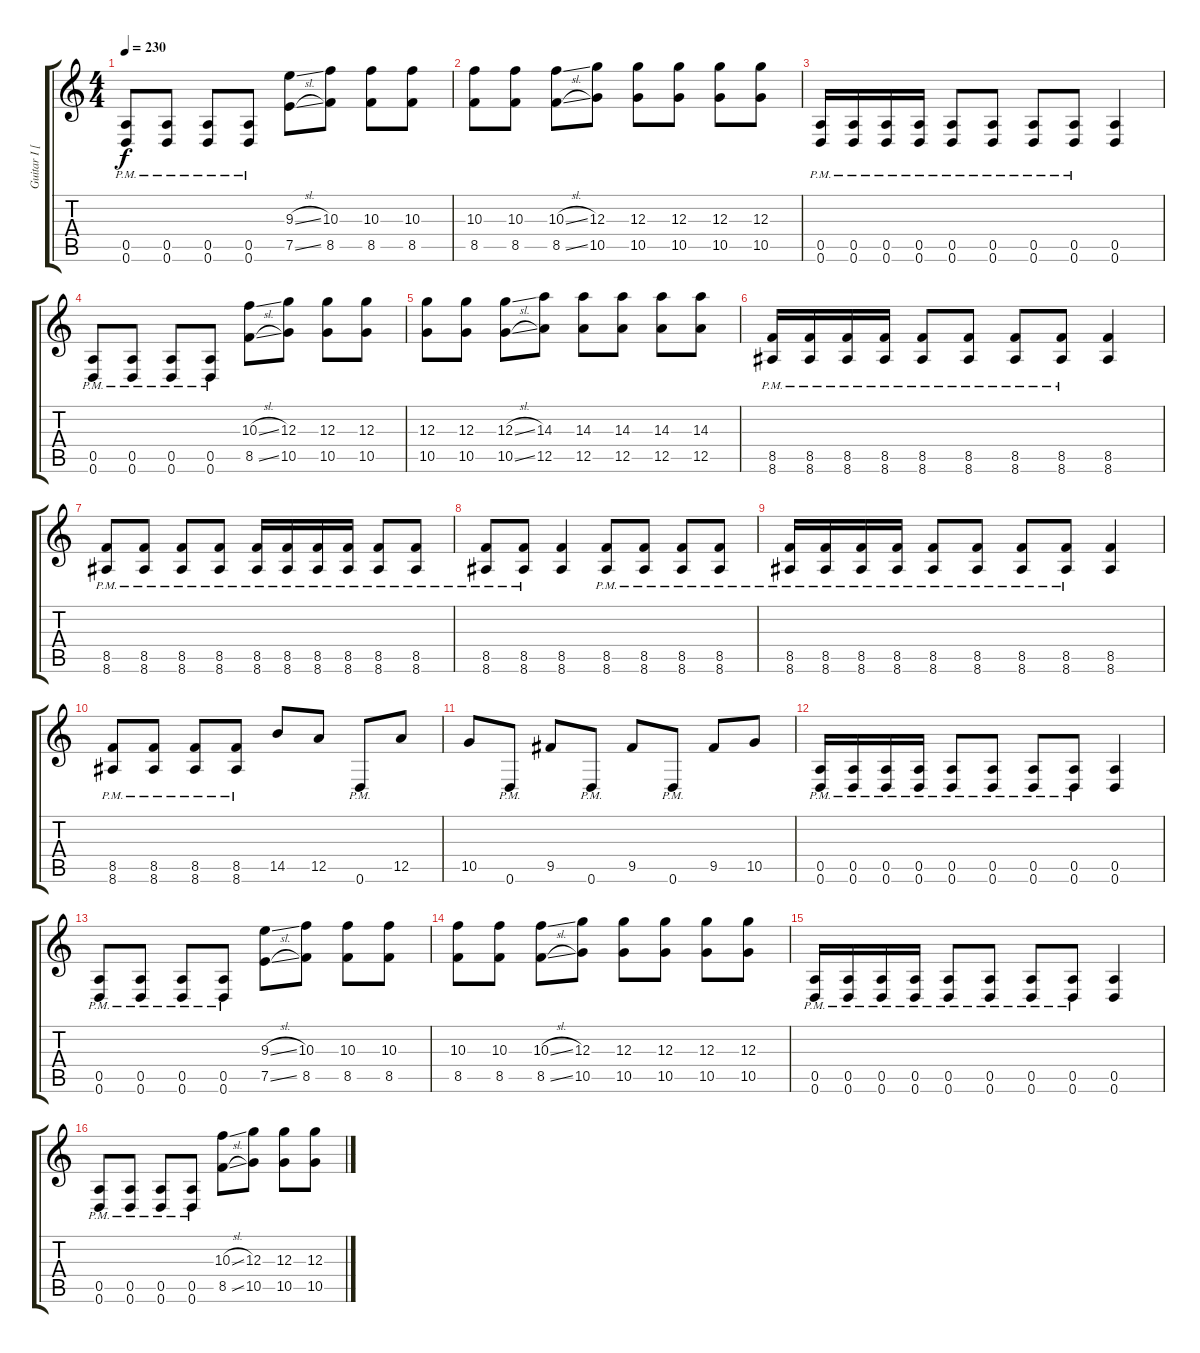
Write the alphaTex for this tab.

\track ("Guitar I [Mike]" "Guitar I [") {instrument distortionguitar}
\staff {score tabs}
\tuning (E4 B3 G3 D3 A2 D2) {hide}
\ts (4 4)
\tempo 230
\clef g2
\ks c
(0.5{pm} 0.6{pm}).8{dy f} (0.5{pm} 0.6{pm}).8 (0.5{pm} 0.6{pm}).8 (0.5{pm} 0.6{pm}).8 (9.3{sl} 7.5{sl}).8 (10.3 8.5).8 (10.3 8.5).8 (10.3 8.5).8 |
(10.3 8.5).8 (10.3 8.5).8 (10.3{sl} 8.5{sl}).8 (12.3 10.5).8 (12.3 10.5).8 (12.3 10.5).8 (12.3 10.5).8 (12.3 10.5).8 |
(0.5{pm} 0.6{pm}).16 (0.5{pm} 0.6{pm}).16 (0.5{pm} 0.6{pm}).16 (0.5{pm} 0.6{pm}).16 (0.5{pm} 0.6{pm}).8 (0.5{pm} 0.6{pm}).8 (0.5{pm} 0.6{pm}).8 (0.5{pm} 0.6{pm}).8 (0.5 0.6).4 |
(0.5{pm} 0.6{pm}).8 (0.5{pm} 0.6{pm}).8 (0.5{pm} 0.6{pm}).8 (0.5{pm} 0.6{pm}).8 (10.3{sl} 8.5{sl}).8 (12.3 10.5).8 (12.3 10.5).8 (12.3 10.5).8 |
(12.3 10.5).8 (12.3 10.5).8 (12.3{sl} 10.5{sl}).8 (14.3 12.5).8 (14.3 12.5).8 (14.3 12.5).8 (14.3 12.5).8 (14.3 12.5).8 |
(8.5{pm} 8.6{pm}).16 (8.5{pm} 8.6{pm}).16 (8.5{pm} 8.6{pm}).16 (8.5{pm} 8.6{pm}).16 (8.5{pm} 8.6{pm}).8 (8.5{pm} 8.6{pm}).8 (8.5{pm} 8.6{pm}).8 (8.5{pm} 8.6{pm}).8 (8.5 8.6).4 |
(8.5{pm} 8.6{pm}).8 (8.5{pm} 8.6{pm}).8 (8.5{pm} 8.6{pm}).8 (8.5{pm} 8.6{pm}).8 (8.5{pm} 8.6{pm}).16 (8.5{pm} 8.6{pm}).16 (8.5{pm} 8.6{pm}).16 (8.5{pm} 8.6{pm}).16 (8.5{pm} 8.6{pm}).8 (8.5{pm} 8.6{pm}).8 |
(8.5{pm} 8.6{pm}).8 (8.5{pm} 8.6{pm}).8 (8.5 8.6).4 (8.5{pm} 8.6{pm}).8 (8.5{pm} 8.6{pm}).8 (8.5{pm} 8.6{pm}).8 (8.5{pm} 8.6{pm}).8 |
(8.5{pm} 8.6{pm}).16 (8.5{pm} 8.6{pm}).16 (8.5{pm} 8.6{pm}).16 (8.5{pm} 8.6{pm}).16 (8.5{pm} 8.6{pm}).8 (8.5{pm} 8.6{pm}).8 (8.5{pm} 8.6{pm}).8 (8.5{pm} 8.6{pm}).8 (8.5 8.6).4 |
(8.5{pm} 8.6{pm}).8 (8.5{pm} 8.6{pm}).8 (8.5{pm} 8.6{pm}).8 (8.5{pm} 8.6{pm}).8 14.5.8 12.5.8 0.6{pm}.8 12.5.8 |
10.5.8 0.6{pm}.8 9.5.8 0.6{pm}.8 9.5.8 0.6{pm}.8 9.5.8 10.5.8 |
(0.5{pm} 0.6{pm}).16 (0.5{pm} 0.6{pm}).16 (0.5{pm} 0.6{pm}).16 (0.5{pm} 0.6{pm}).16 (0.5{pm} 0.6{pm}).8 (0.5{pm} 0.6{pm}).8 (0.5{pm} 0.6{pm}).8 (0.5{pm} 0.6{pm}).8 (0.5 0.6).4 |
(0.5{pm} 0.6{pm}).8 (0.5{pm} 0.6{pm}).8 (0.5{pm} 0.6{pm}).8 (0.5{pm} 0.6{pm}).8 (9.3{sl} 7.5{sl}).8 (10.3 8.5).8 (10.3 8.5).8 (10.3 8.5).8 |
(10.3 8.5).8 (10.3 8.5).8 (10.3{sl} 8.5{sl}).8 (12.3 10.5).8 (12.3 10.5).8 (12.3 10.5).8 (12.3 10.5).8 (12.3 10.5).8 |
(0.5{pm} 0.6{pm}).16 (0.5{pm} 0.6{pm}).16 (0.5{pm} 0.6{pm}).16 (0.5{pm} 0.6{pm}).16 (0.5{pm} 0.6{pm}).8 (0.5{pm} 0.6{pm}).8 (0.5{pm} 0.6{pm}).8 (0.5{pm} 0.6{pm}).8 (0.5 0.6).4 |
(0.5{pm} 0.6{pm}).8 (0.5{pm} 0.6{pm}).8 (0.5{pm} 0.6{pm}).8 (0.5{pm} 0.6{pm}).8 (10.3{sl} 8.5{sl}).8 (12.3 10.5).8 (12.3 10.5).8 (12.3 10.5).8
